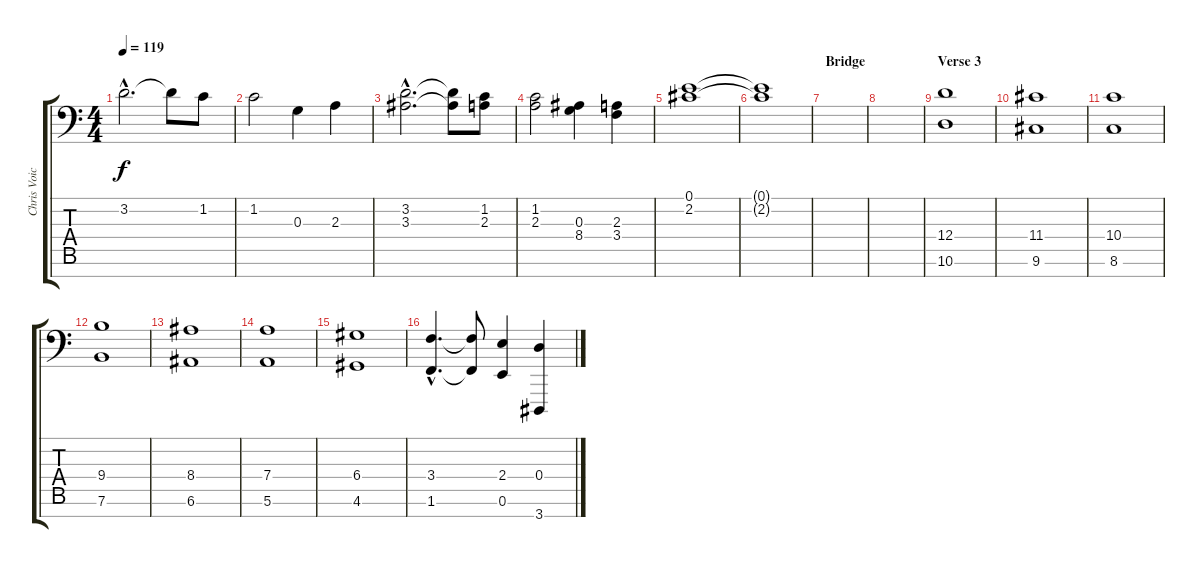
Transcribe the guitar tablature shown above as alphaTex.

\track ("Chris Voice" "Chris Voic") {instrument viola}
\staff {score tabs}
\tuning (E4 B3 G3 D3 A2 E2 C-1) {hide}
\ts (4 4)
\tempo 119
\clef f4
\ks c
3.2{hac}.2{d dy f} 3.2{t}.8 1.2.8 |
1.2.2 0.3.4 2.3.4 |
(3.2{hac} 3.3{hac}).2{d} (3.2{t} 3.3{t}).8 (1.2 2.3).8 |
(1.2 2.3).2 (0.3 8.4).4 (2.3 3.4).4 |
(0.1 2.2).1 |
(0.1{t} 2.2{t}).1 |
\section ("" "Bridge")
|
|
\section ("" "Verse 3")
(12.4 10.6).1{instrument choiraahs} |
(11.4 9.6).1 |
(10.4 8.6).1 |
(9.4 7.6).1 |
(8.4 6.6).1 |
(7.4 5.6).1 |
(6.4 4.6).1 |
(3.4{hac} 1.6{hac}).4{d} (3.4{t} 1.6{t}).8 (2.4 0.6).4 (0.4 3.7).4
